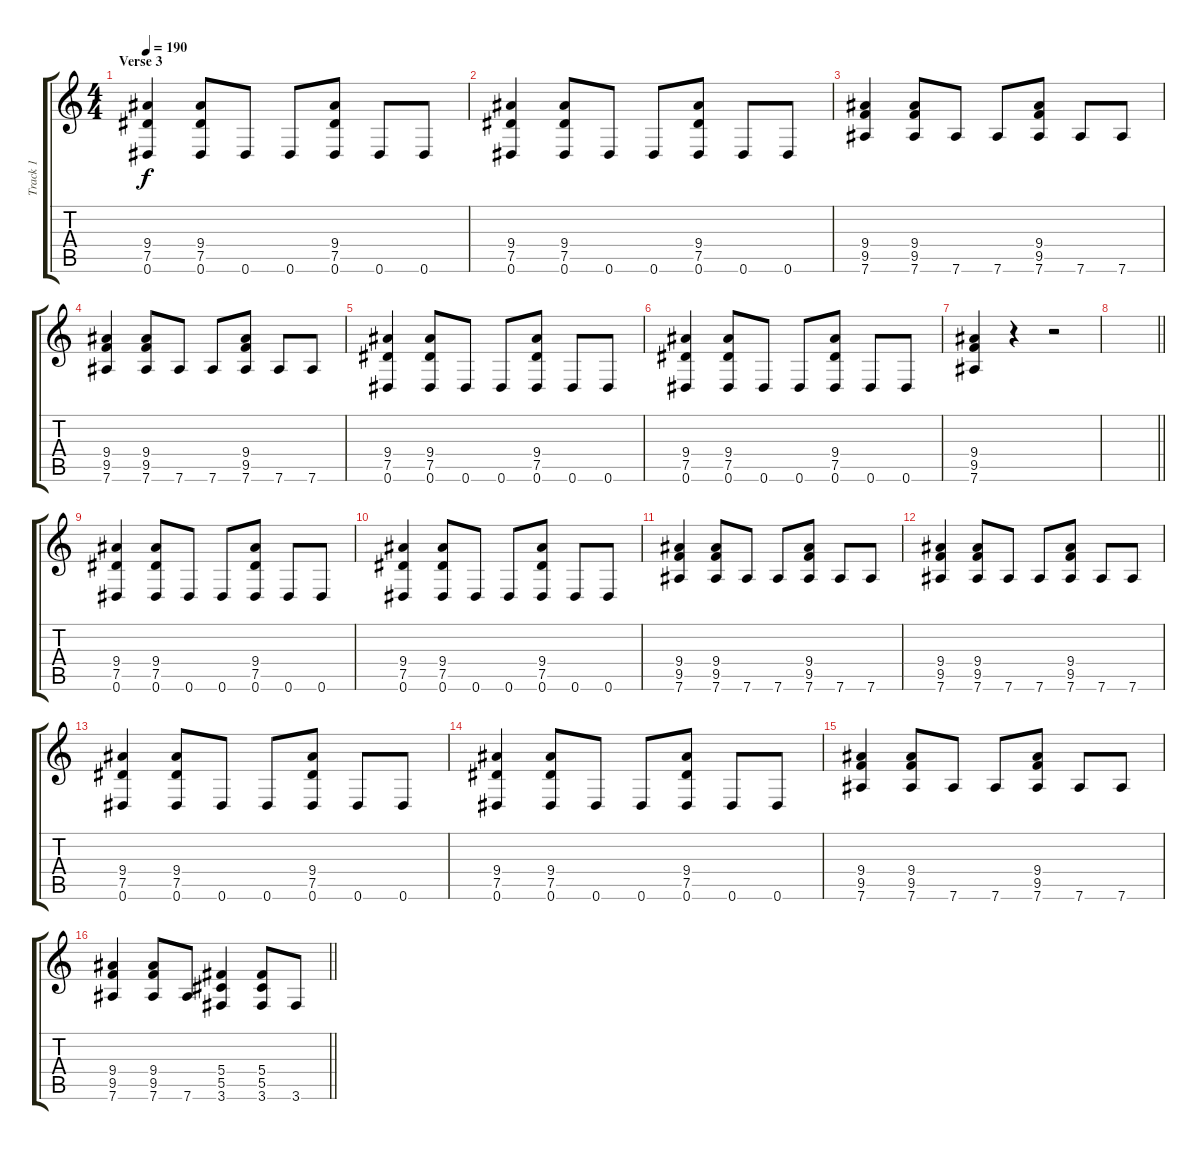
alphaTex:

\track ("Track 1" "Track 1") {instrument distortionguitar}
\staff {score tabs}
\tuning (Eb4 Bb3 Gb3 Db3 Ab2 Eb2) {hide}
\ts (4 4)
\section ("" "Verse 3")
\tempo 190
\clef g2
\ks c
(9.4 7.5 0.6).4{dy f} (9.4 7.5 0.6).8 0.6.8 0.6.8 (9.4 7.5 0.6).8 0.6.8 0.6.8 |
(9.4 7.5 0.6).4 (9.4 7.5 0.6).8 0.6.8 0.6.8 (9.4 7.5 0.6).8 0.6.8 0.6.8 |
(9.4 9.5 7.6).4 (9.4 9.5 7.6).8 7.6.8 7.6.8 (9.4 9.5 7.6).8 7.6.8 7.6.8 |
(9.4 9.5 7.6).4 (9.4 9.5 7.6).8 7.6.8 7.6.8 (9.4 9.5 7.6).8 7.6.8 7.6.8 |
(9.4 7.5 0.6).4 (9.4 7.5 0.6).8 0.6.8 0.6.8 (9.4 7.5 0.6).8 0.6.8 0.6.8 |
(9.4 7.5 0.6).4 (9.4 7.5 0.6).8 0.6.8 0.6.8 (9.4 7.5 0.6).8 0.6.8 0.6.8 |
(9.4 9.5 7.6).4 r.4 r.2 |
\barLineRight lightlight
|
(9.4 7.5 0.6).4 (9.4 7.5 0.6).8 0.6.8 0.6.8 (9.4 7.5 0.6).8 0.6.8 0.6.8 |
(9.4 7.5 0.6).4 (9.4 7.5 0.6).8 0.6.8 0.6.8 (9.4 7.5 0.6).8 0.6.8 0.6.8 |
(9.4 9.5 7.6).4 (9.4 9.5 7.6).8 7.6.8 7.6.8 (9.4 9.5 7.6).8 7.6.8 7.6.8 |
(9.4 9.5 7.6).4 (9.4 9.5 7.6).8 7.6.8 7.6.8 (9.4 9.5 7.6).8 7.6.8 7.6.8 |
(9.4 7.5 0.6).4 (9.4 7.5 0.6).8 0.6.8 0.6.8 (9.4 7.5 0.6).8 0.6.8 0.6.8 |
(9.4 7.5 0.6).4 (9.4 7.5 0.6).8 0.6.8 0.6.8 (9.4 7.5 0.6).8 0.6.8 0.6.8 |
(9.4 9.5 7.6).4 (9.4 9.5 7.6).8 7.6.8 7.6.8 (9.4 9.5 7.6).8 7.6.8 7.6.8 |
\barLineRight lightlight
(9.4 9.5 7.6).4 (9.4 9.5 7.6).8 7.6.8 (5.4 5.5 3.6).4 (5.4 5.5 3.6).8 3.6.8
